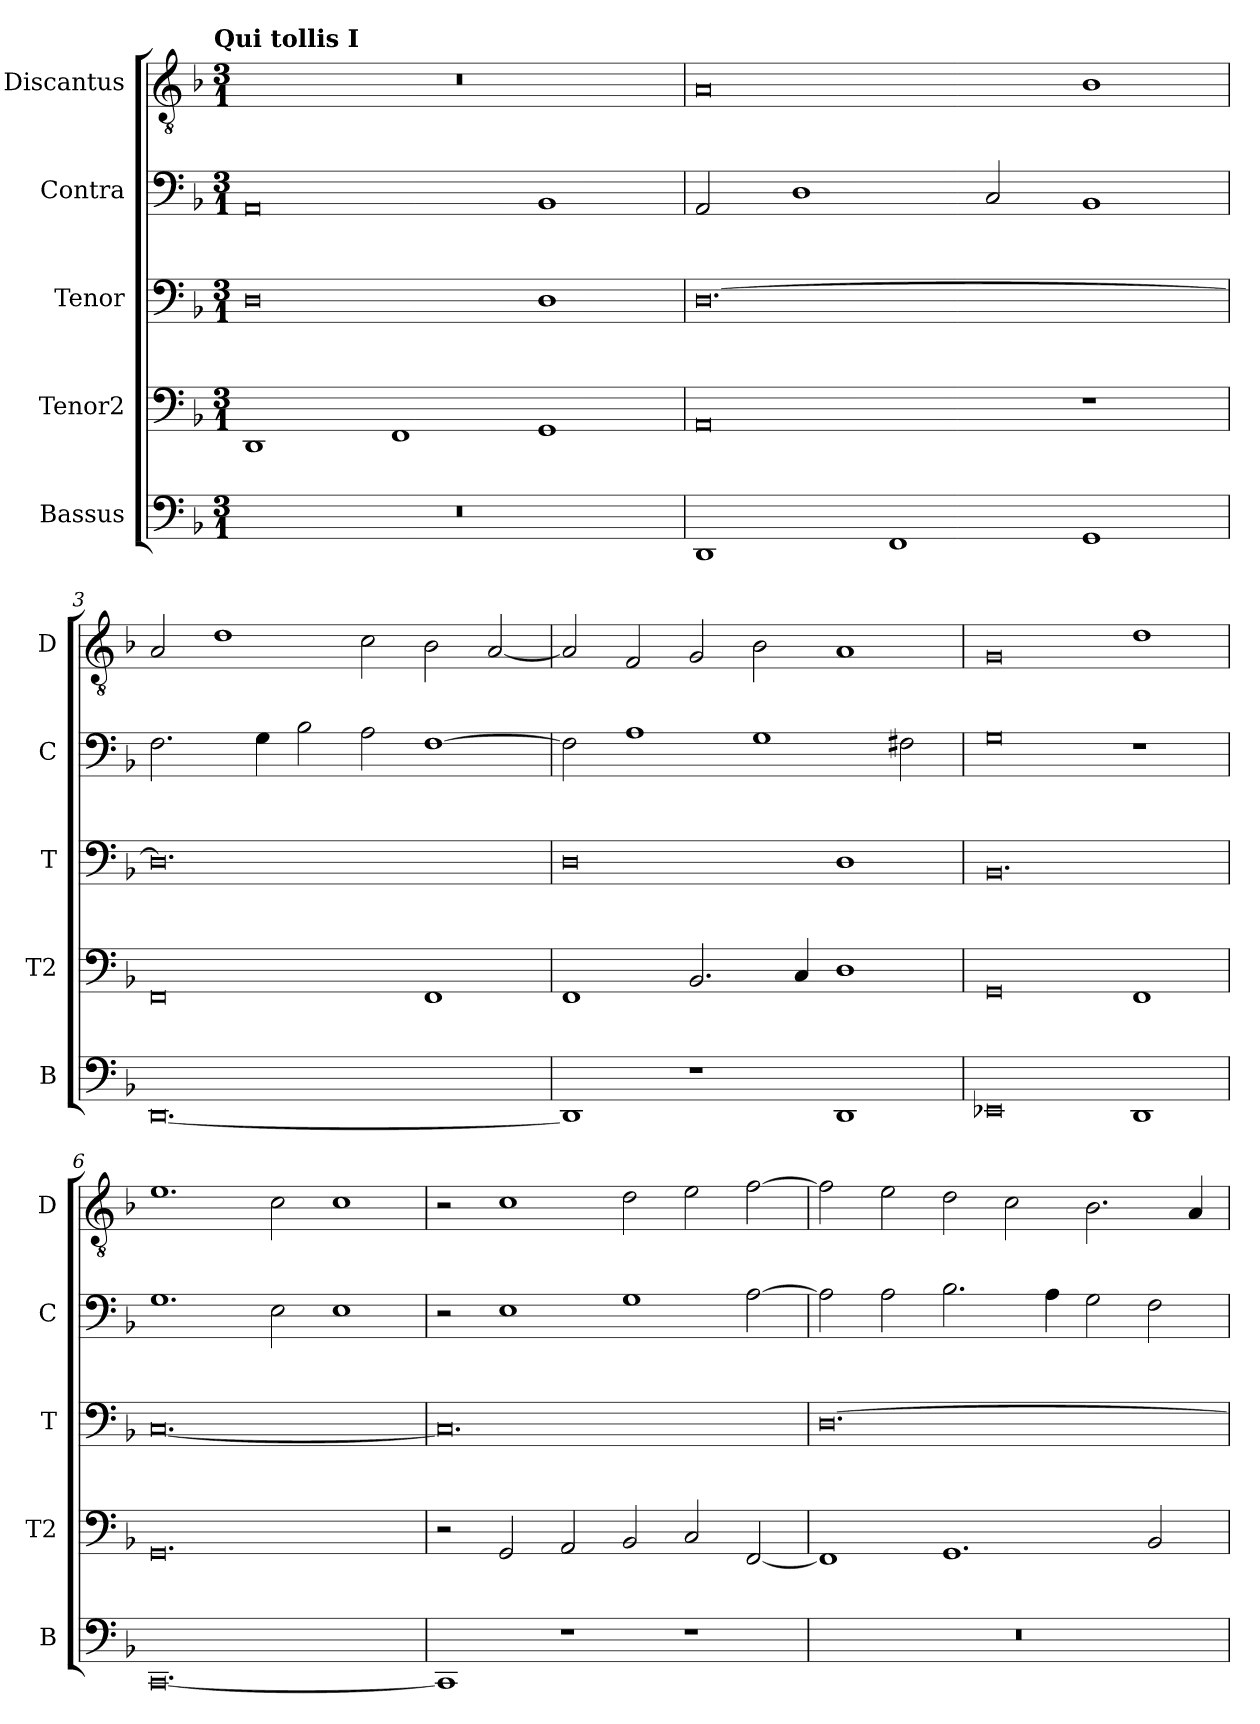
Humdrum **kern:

**kern	**kern	**kern	**kern	**kern
*part5	*part4	*part3	*part2	*part1
*staff5	*staff4	*staff3	*staff2	*staff1
*I"Bassus	*I"Tenor2	*I"Tenor	*I"Contra	*I"Discantus
*I'B	*I'T2	*I'T	*I'C	*I'D
*clefF4	*clefF4	*clefF4	*clefF4	*clefGv2
*k[b-]	*k[b-]	*k[b-]	*k[b-]	*k[b-]
!!LO:TX:omd:t=Qui tollis I
*M3/1	*M3/1	*M3/1	*M3/1	*M3/1
=1	=1	=1	=1	=1
0.r	1DD	0D	0AA	0.r
.	1FF	.	.	.
.	1GG	1D	1BB-	.
=2	=2	=2	=2	=2
1DD	0AA	[0.D	2AA/	0A
.	.	.	1D	.
1FF	.	.	.	.
.	.	.	2C/	.
1GG	1r	.	1BB-	1B-
=3	=3	=3	=3	=3
[0.DD	0FF	0.D]	2.F\	2A/
.	.	.	.	1d
.	.	.	4G\	.
.	.	.	2B-\	.
.	.	.	2A\	2c\
.	1FF	.	[1F	2B-\
.	.	.	.	[2A/
=4	=4	=4	=4	=4
1DD]	1FF	0D	2F\]	2A/]
.	.	.	1A	2F/
1r	2.BB-/	.	.	2G/
.	.	.	1G	2B-\
.	4C/	.	.	.
1DD	1D	1D	.	1A
.	.	.	2F#X\	.
=5	=5	=5	=5	=5
0EE-X	0GG	0.BB-	0G	0G
1DD	1FF	.	1r	1d
=6	=6	=6	=6	=6
[0.CC	0.GG	[0.C	1.G	1.e
.	.	.	2E\	2c\
.	.	.	1E	1c
=7	=7	=7	=7	=7
1CC]	2r	0.C]	2r	2r
.	2GG/	.	1E	1c
1r	2AA/	.	.	.
.	2BB-/	.	1G	2d\
1r	2C/	.	.	2e\
.	[2FF/	.	[2A\	[2f\
=8	=8	=8	=8	=8
0.r	1FF]	[0.D	2A\]	2f\]
.	.	.	2A\	2e\
.	1.GG	.	2.B-\	2d\
.	.	.	.	2c\
.	.	.	4A\	.
.	.	.	2G\	2.B-\
.	2BB-/	.	2F\	.
.	.	.	.	4A/
=	=	=	=	=
*-	*-	*-	*-	*-
